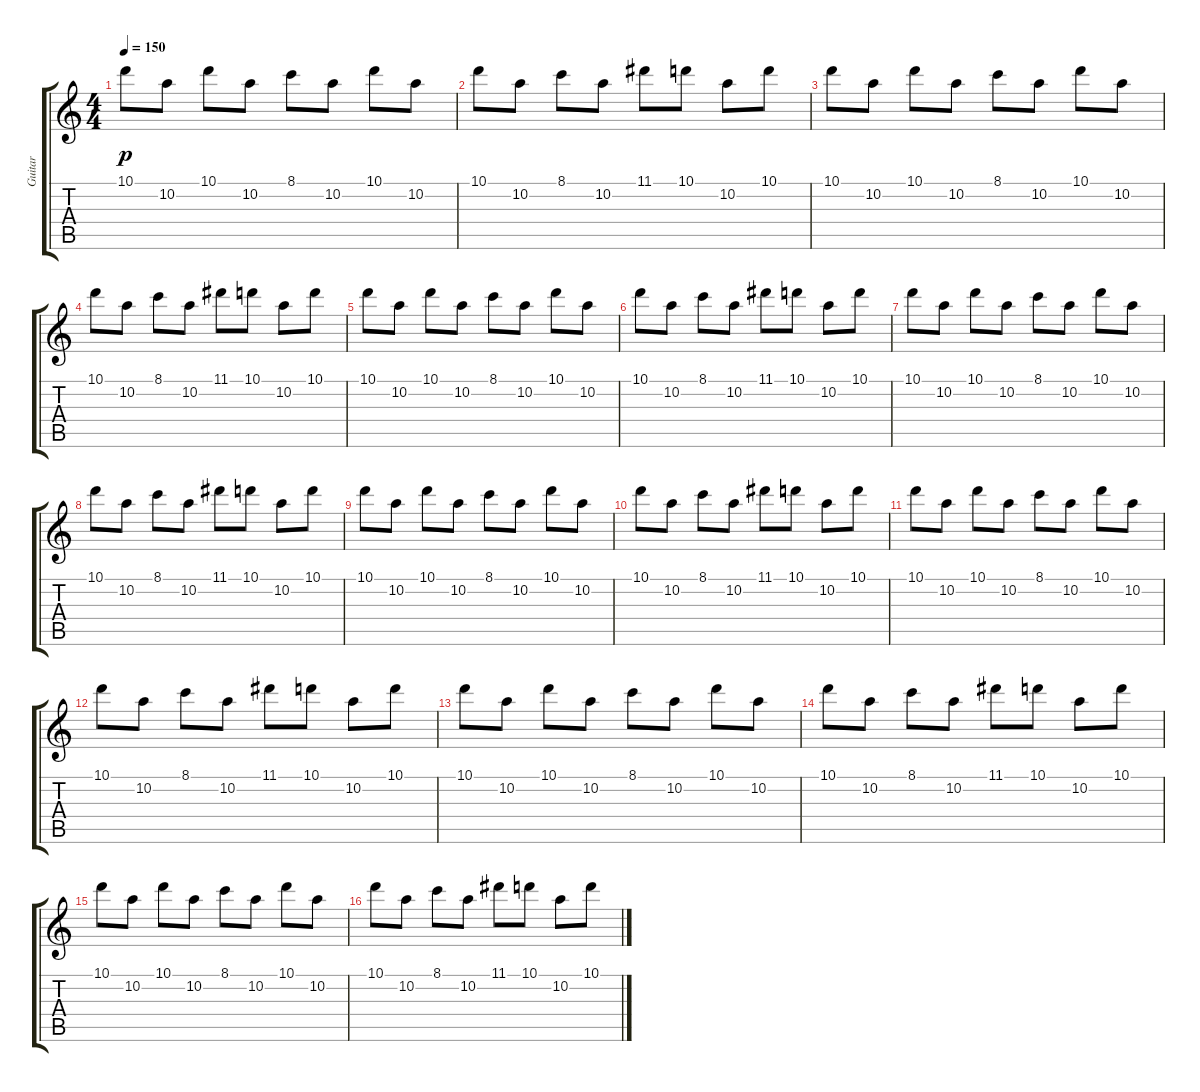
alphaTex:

\track ("Guitar" "Guitar") {instrument electricguitarclean}
\staff {score tabs}
\tuning (E4 B3 G3 D3 A2 E2) {hide}
\ts (4 4)
\tempo 150
\clef g2
\ks c
10.1.8{dy p} 10.2.8 10.1.8 10.2.8 8.1.8 10.2.8 10.1.8 10.2.8 |
10.1.8 10.2.8 8.1.8 10.2.8 11.1.8 10.1.8 10.2.8 10.1.8 |
10.1.8 10.2.8 10.1.8 10.2.8 8.1.8 10.2.8 10.1.8 10.2.8 |
10.1.8 10.2.8 8.1.8 10.2.8 11.1.8 10.1.8 10.2.8 10.1.8 |
10.1.8 10.2.8 10.1.8 10.2.8 8.1.8 10.2.8 10.1.8 10.2.8 |
10.1.8 10.2.8 8.1.8 10.2.8 11.1.8 10.1.8 10.2.8 10.1.8 |
10.1.8 10.2.8 10.1.8 10.2.8 8.1.8 10.2.8 10.1.8 10.2.8 |
10.1.8 10.2.8 8.1.8 10.2.8 11.1.8 10.1.8 10.2.8 10.1.8 |
10.1.8 10.2.8 10.1.8 10.2.8 8.1.8 10.2.8 10.1.8 10.2.8 |
10.1.8 10.2.8 8.1.8 10.2.8 11.1.8 10.1.8 10.2.8 10.1.8 |
10.1.8 10.2.8 10.1.8 10.2.8 8.1.8 10.2.8 10.1.8 10.2.8 |
10.1.8 10.2.8 8.1.8 10.2.8 11.1.8 10.1.8 10.2.8 10.1.8 |
10.1.8 10.2.8 10.1.8 10.2.8 8.1.8 10.2.8 10.1.8 10.2.8 |
10.1.8 10.2.8 8.1.8 10.2.8 11.1.8 10.1.8 10.2.8 10.1.8 |
10.1.8 10.2.8 10.1.8 10.2.8 8.1.8 10.2.8 10.1.8 10.2.8 |
10.1.8 10.2.8 8.1.8 10.2.8 11.1.8 10.1.8 10.2.8 10.1.8
